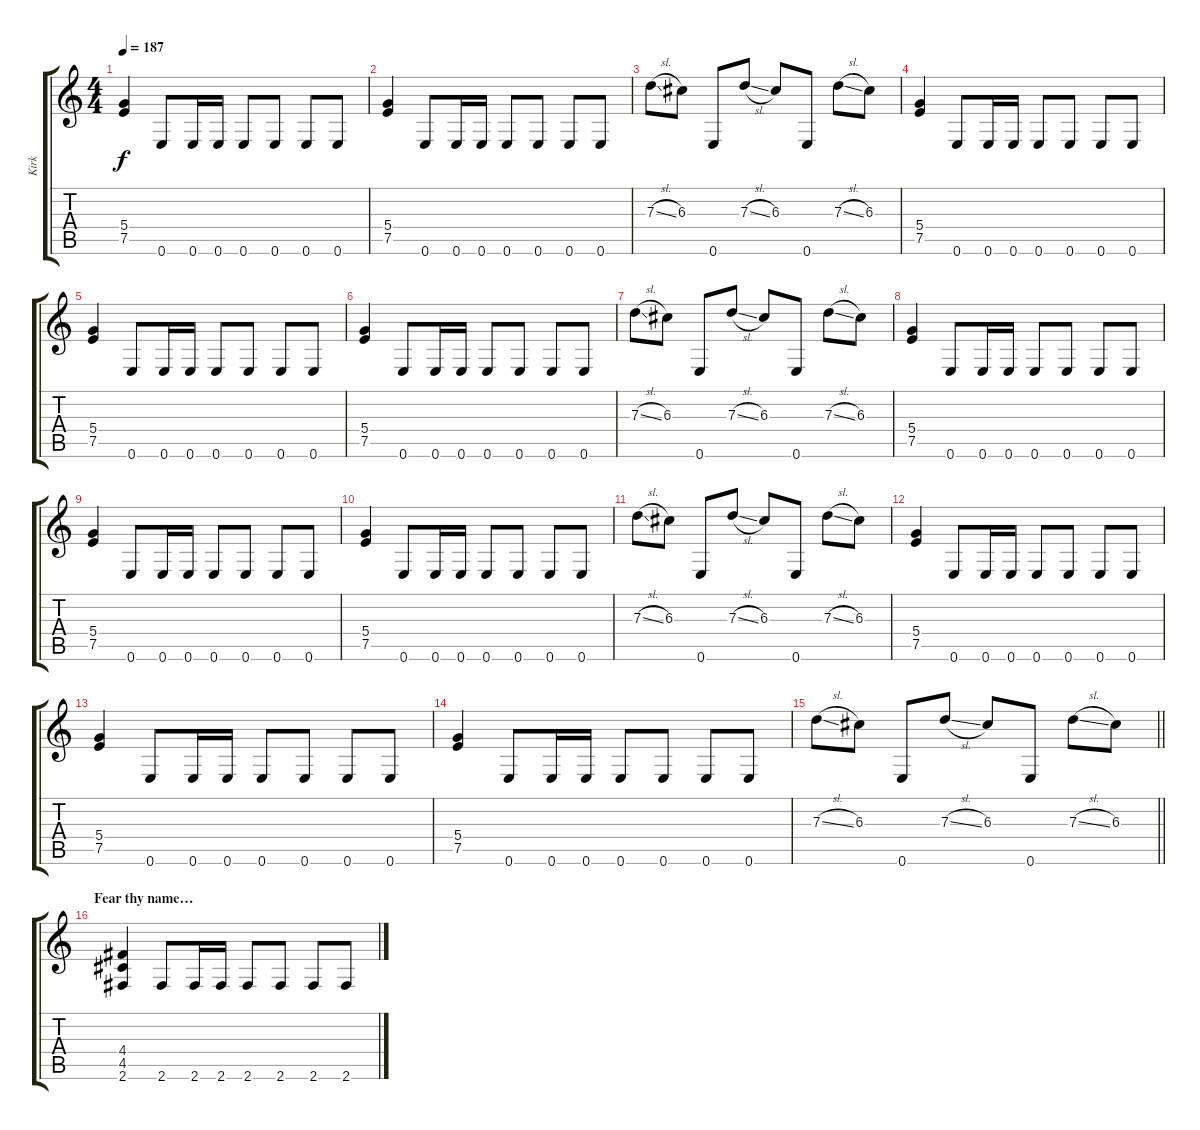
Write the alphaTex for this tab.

\track ("Kirk" "Kirk") {instrument distortionguitar}
\staff {score tabs}
\tuning (E4 B3 G3 D3 A2 E2) {hide}
\ts (4 4)
\tempo 187
\clef g2
\ks c
(5.4 7.5).4{dy f} 0.6.8 0.6.16 0.6.16 0.6.8 0.6.8 0.6.8 0.6.8 |
(5.4 7.5).4 0.6.8 0.6.16 0.6.16 0.6.8 0.6.8 0.6.8 0.6.8 |
7.3{sl}.8 6.3.8 0.6.8 7.3{sl}.8 6.3.8 0.6.8 7.3{sl}.8 6.3.8 |
(5.4 7.5).4 0.6.8 0.6.16 0.6.16 0.6.8 0.6.8 0.6.8 0.6.8 |
(5.4 7.5).4 0.6.8 0.6.16 0.6.16 0.6.8 0.6.8 0.6.8 0.6.8 |
(5.4 7.5).4 0.6.8 0.6.16 0.6.16 0.6.8 0.6.8 0.6.8 0.6.8 |
7.3{sl}.8 6.3.8 0.6.8 7.3{sl}.8 6.3.8 0.6.8 7.3{sl}.8 6.3.8 |
(5.4 7.5).4 0.6.8 0.6.16 0.6.16 0.6.8 0.6.8 0.6.8 0.6.8 |
(5.4 7.5).4 0.6.8 0.6.16 0.6.16 0.6.8 0.6.8 0.6.8 0.6.8 |
(5.4 7.5).4 0.6.8 0.6.16 0.6.16 0.6.8 0.6.8 0.6.8 0.6.8 |
7.3{sl}.8 6.3.8 0.6.8 7.3{sl}.8 6.3.8 0.6.8 7.3{sl}.8 6.3.8 |
(5.4 7.5).4 0.6.8 0.6.16 0.6.16 0.6.8 0.6.8 0.6.8 0.6.8 |
(5.4 7.5).4 0.6.8 0.6.16 0.6.16 0.6.8 0.6.8 0.6.8 0.6.8 |
(5.4 7.5).4 0.6.8 0.6.16 0.6.16 0.6.8 0.6.8 0.6.8 0.6.8 |
\barLineRight lightlight
7.3{sl}.8 6.3.8 0.6.8 7.3{sl}.8 6.3.8 0.6.8 7.3{sl}.8 6.3.8 |
\section ("" "Fear thy name…")
(4.4 4.5 2.6).4 2.6.8 2.6.16 2.6.16 2.6.8 2.6.8 2.6.8 2.6.8
